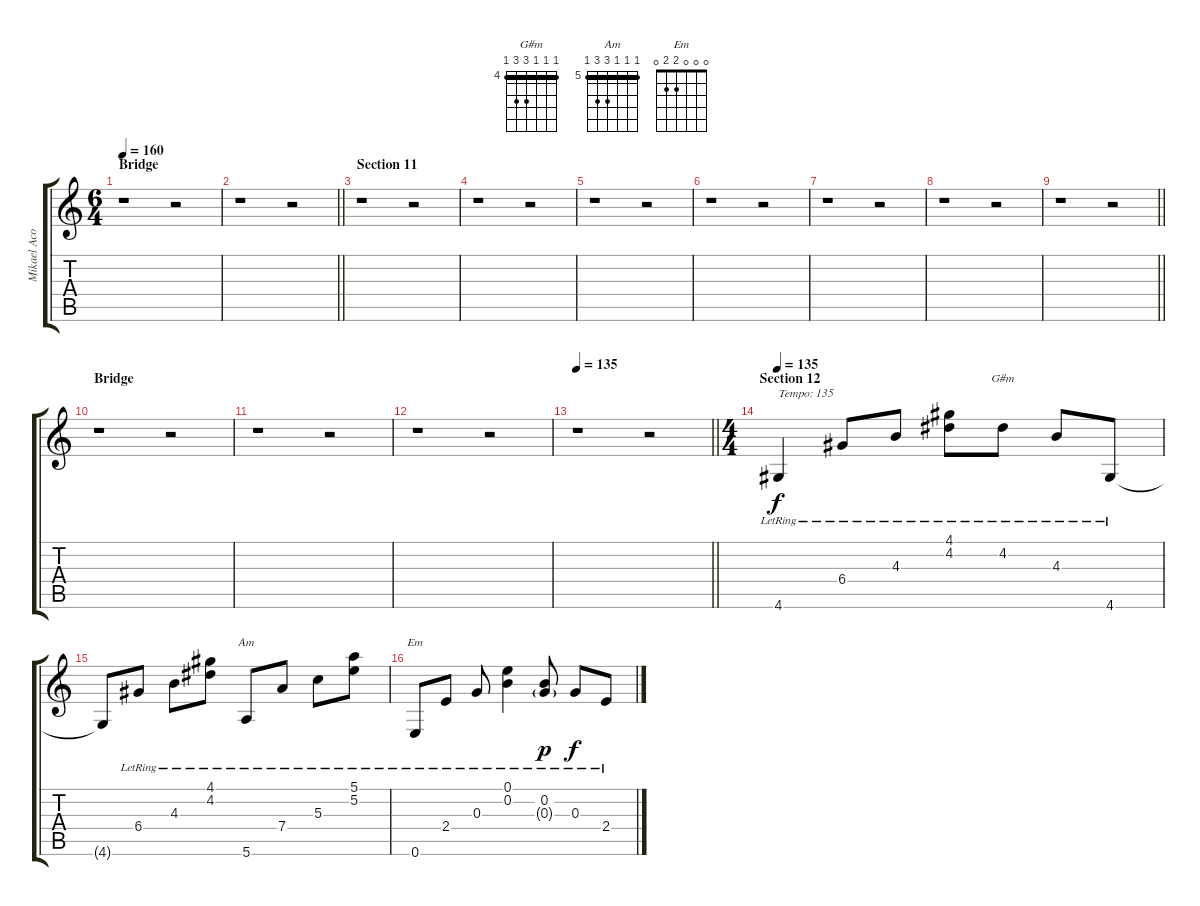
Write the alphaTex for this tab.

\track ("Mikael Acoustic" "Mikael Aco") {instrument acousticguitarsteel}
\staff {score tabs}
\tuning (E4 B3 G3 D3 A2 E2) {hide}
\chord ("G#m" 4 4 4 6 6 4) {firstfret 4 barre 4}
\chord ("Am" 5 5 5 7 7 5) {firstfret 5 barre 5}
\chord ("Em" 0 0 0 2 2 0)
\ts (6 4)
\section ("" "Bridge")
\tempo 160
\clef g2
\ks c
r.1{dy f} r.2 |
\barLineRight lightlight
r.1 r.2 |
\section ("" "Section 11")
r.1 r.2 |
r.1 r.2 |
r.1 r.2 |
r.1 r.2 |
r.1 r.2 |
r.1 r.2 |
\barLineRight lightlight
r.1 r.2 |
\section ("" "Bridge")
r.1 r.2 |
r.1 r.2 |
r.1 r.2 |
\tempo 135
\barLineRight lightlight
r.1 r.2 |
\ts (4 4)
\section ("" "Section 12")
\tempo 135
4.6{lr}.4{txt "Tempo: 135"} 6.4{lr}.8 4.3{lr}.8 (4.1{lr} 4.2).8 4.2{lr}.8{ch "G#m"} 4.3{lr}.8 4.6{lr}.8 |
4.6{t}.8 6.4{lr}.8 4.3{lr}.8 (4.1{lr} 4.2).8 5.6{lr}.8{ch "Am"} 7.4{lr}.8 5.3{lr}.8 (5.1{lr} 5.2{lr}).8 |
0.6{lr}.8{ch "Em"} 2.4{lr}.8 0.3{lr}.8 (0.1{lr} 0.2{lr}).4 (0.2{lr} 0.3{g lr}).8{dy p} 0.3{lr}.8{dy f} 2.4{lr}.8
